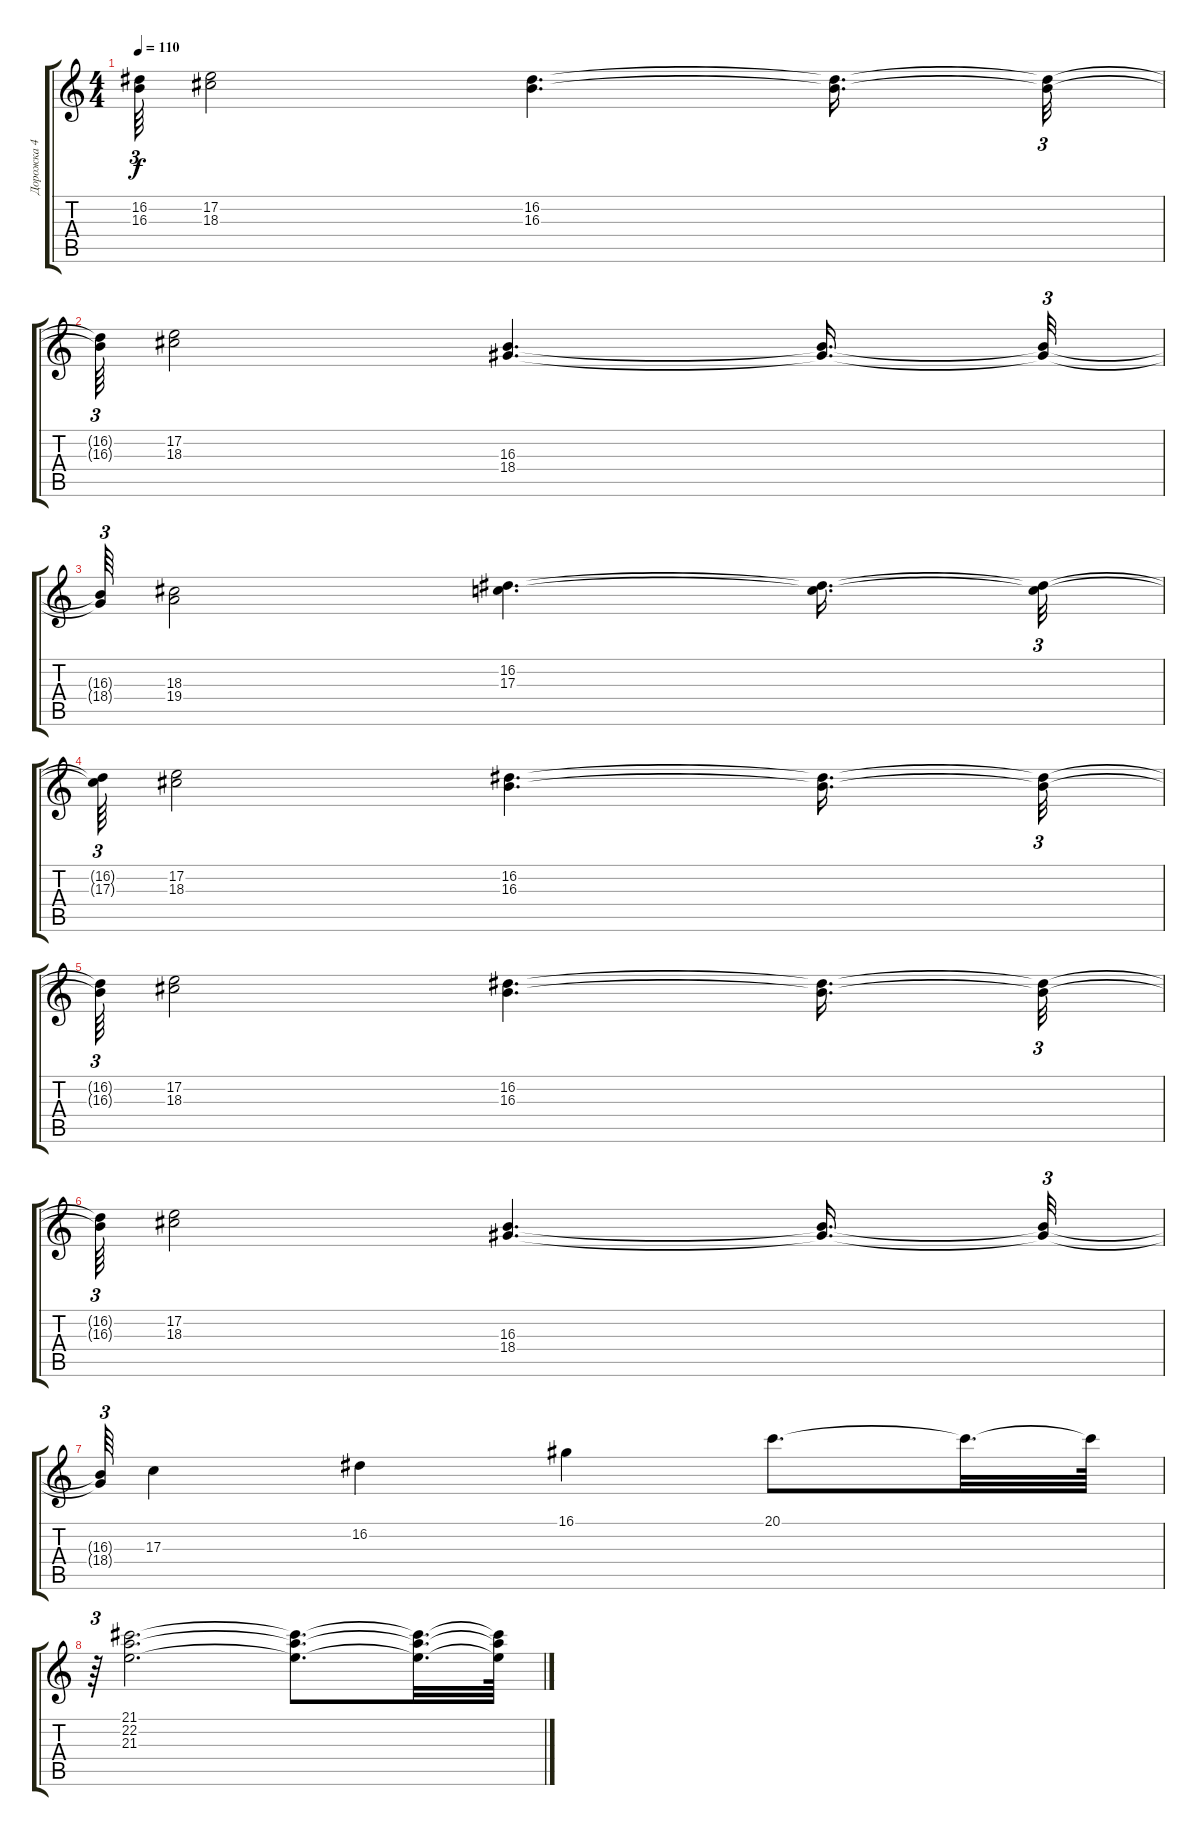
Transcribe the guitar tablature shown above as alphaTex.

\track ("Дорожка 4" "Дорожка 4") {instrument stringensemble1}
\staff {score tabs}
\tuning (E4 B3 G3 D3 A2 E2) {hide}
\ts (4 4)
\tempo 110
\clef g2
\ks c
(16.2{t} 16.3{t}).64{tu (3 2) dy f} (17.2 18.3).2 (16.2 16.3).4{d} (16.2{t} 16.3{t}).16{d} (16.2{t} 16.3{t}).32{tu (3 2)} |
(16.2{t} 16.3{t}).64{tu (3 2)} (17.2 18.3).2 (16.3 18.4).4{d} (16.3{t} 18.4{t}).16{d} (16.3{t} 18.4{t}).32{tu (3 2)} |
(16.3{t} 18.4{t}).64{tu (3 2)} (18.3 19.4).2 (16.2 17.3).4{d} (16.2{t} 17.3{t}).16{d} (16.2{t} 17.3{t}).32{tu (3 2)} |
(16.2{t} 17.3{t}).64{tu (3 2)} (17.2 18.3).2 (16.2 16.3).4{d} (16.2{t} 16.3{t}).16{d} (16.2{t} 16.3{t}).32{tu (3 2)} |
(16.2{t} 16.3{t}).64{tu (3 2)} (17.2 18.3).2 (16.2 16.3).4{d} (16.2{t} 16.3{t}).16{d} (16.2{t} 16.3{t}).32{tu (3 2)} |
(16.2{t} 16.3{t}).64{tu (3 2)} (17.2 18.3).2 (16.3 18.4).4{d} (16.3{t} 18.4{t}).16{d} (16.3{t} 18.4{t}).32{tu (3 2)} |
(16.3{t} 18.4{t}).64{tu (3 2)} 17.3.4 16.2.4 16.1.4 20.1.8{d} 20.1{t}.32{d} 20.1{t}.64 |
r.64{tu (3 2)} (21.1 22.2 21.3).2{d} (21.1{t} 22.2{t} 21.3{t}).8{d} (21.1{t} 22.2{t} 21.3{t}).32{d} (21.1{t} 22.2{t} 21.3{t}).64
